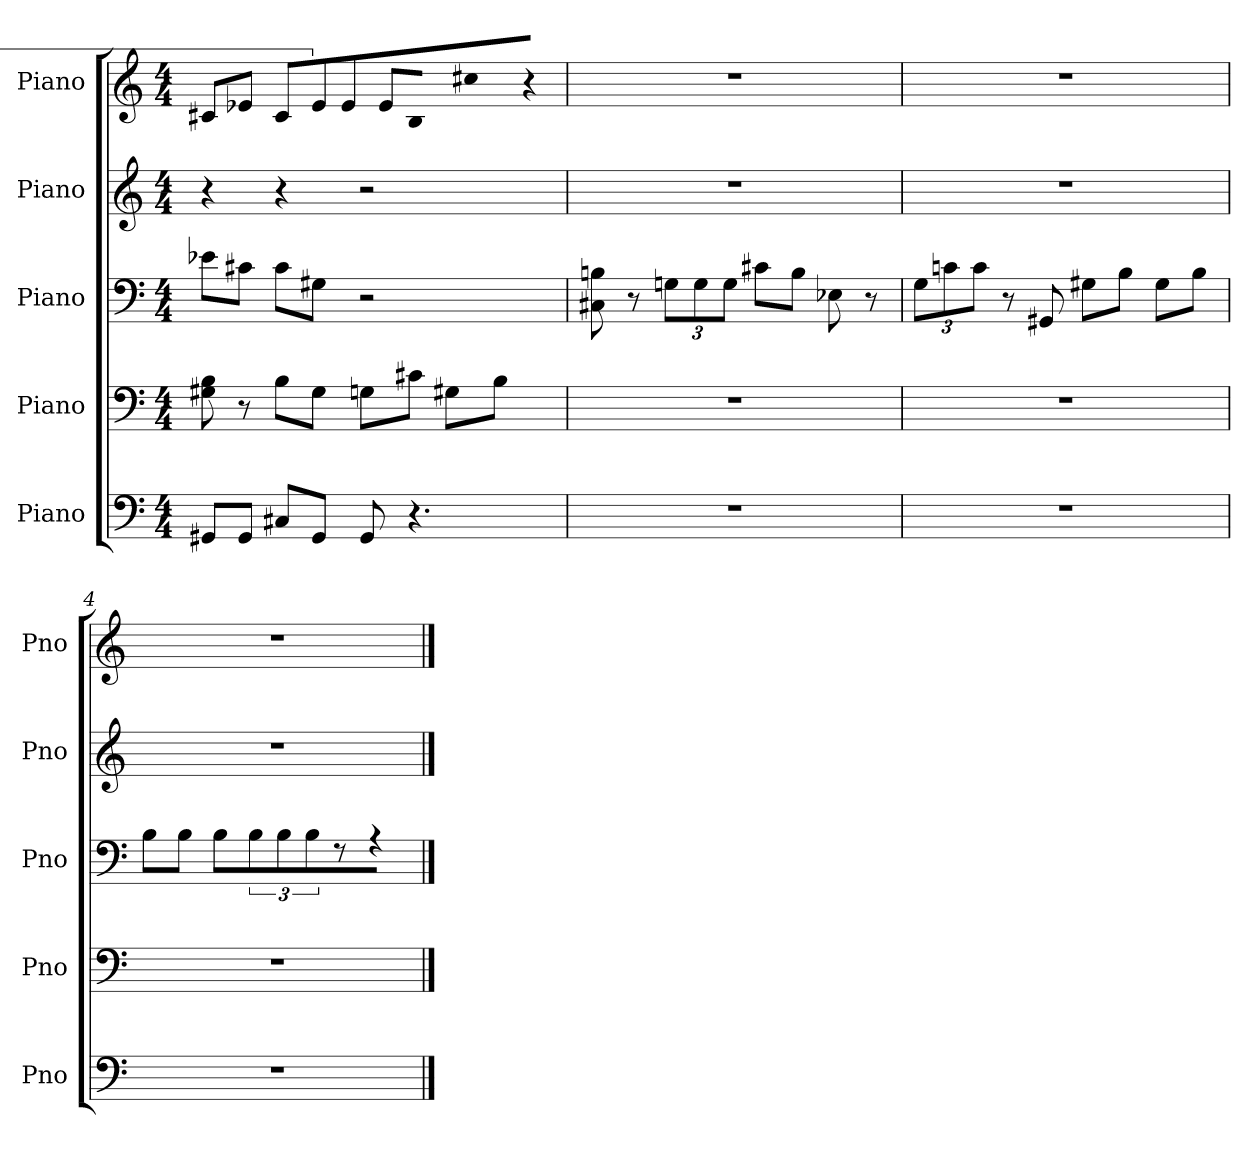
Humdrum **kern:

**kern	**kern	**kern	**kern	**kern
*part5	*part4	*part3	*part2	*part1
*staff5	*staff4	*staff3	*staff2	*staff1
*I"Piano	*I"Piano	*I"Piano	*I"Piano	*I"Piano
*I'Pno	*I'Pno	*I'Pno	*I'Pno	*I'Pno
*clefF4	*clefF4	*clefF4	*clefG2	*clefG2
*k[]	*k[]	*k[]	*k[]	*k[]
*M4/4	*M4/4	*M4/4	*M4/4	*M4/4
=1	=1	=1	=1	=1
8GG#X/L	8G#X\ 8B\	8e-X\L	4r	8c#X/L
8GG#/J	8r	8c#X\J	.	8e-X/J
8C#X/L	8B\L	8c#\L	4r	8c#/L
8GG#/J	8G#\J	8G#X\J	.	12e-/
.	.	.	.	12e-/J
8GG#/	8Gn\L	2r	2r	.
.	.	.	.	12e-/L
4.r	8c#X\J	.	.	8B/J
.	8G#X\L	.	.	8cc#X\
.	8B\J	.	.	8r
=2	=2	=2	=2	=2
1r	1r	8C#X\ 8Bn\	1r	1r
.	.	8r	.	.
*	*	*Xbrackettup	*	*
.	.	12Gn\L	.	.
.	.	12G\	.	.
.	.	12G\J	.	.
.	.	8c#X\L	.	.
.	.	8B\J	.	.
.	.	8E-X\	.	.
.	.	8r	.	.
=3	=3	=3	=3	=3
1r	1r	12G\L	1r	1r
.	.	12cn\	.	.
.	.	12c\J	.	.
.	.	8r	.	.
.	.	8GG#X/	.	.
.	.	8G#X\L	.	.
.	.	8B\J	.	.
.	.	8G#\L	.	.
.	.	8B\J	.	.
!!LO:LB:g=z
=4	=4	=4	=4	=4
1r	1r	8B\L	1r	1r
.	.	8B\J	.	.
.	.	8B\L	.	.
*	*	*brackettup	*	*
.	.	12B\	.	.
.	.	12B\J	.	.
.	.	12B\	.	.
.	.	8r	.	.
.	.	4r	.	.
==	==	==	==	==
*-	*-	*-	*-	*-
